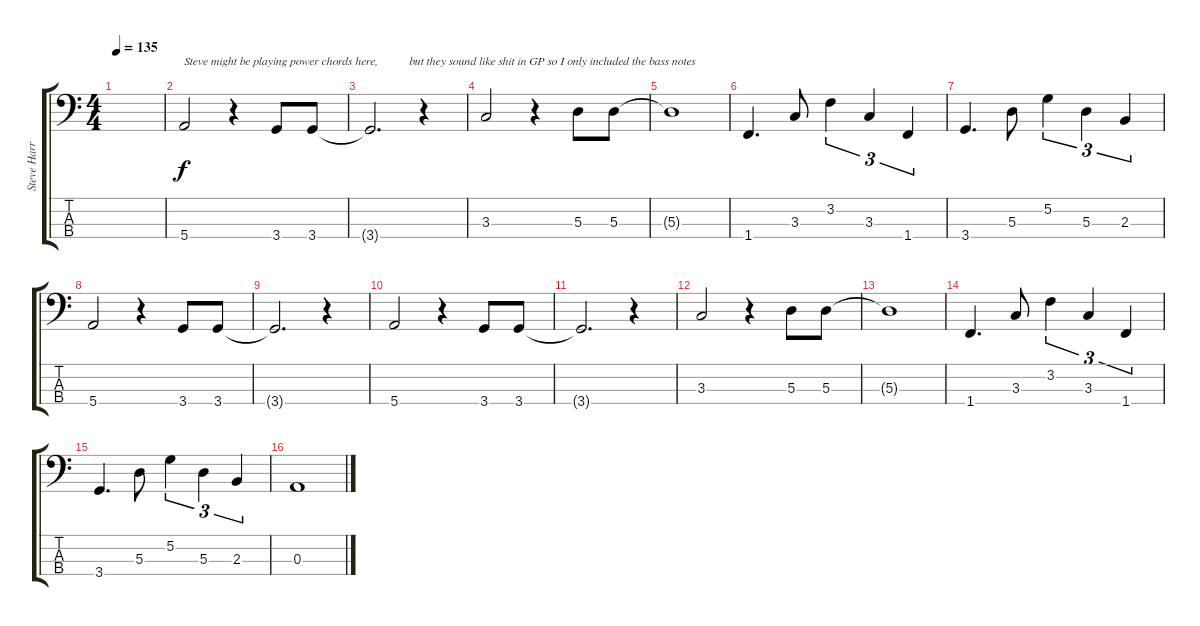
\track ("Steve Harris" "Steve Harr") {instrument electricbassfinger}
\staff {score tabs}
\tuning (G2 D2 A1 E1) {hide}
\ts (4 4)
\tempo 135
\clef f4
\ks c
|
5.4.2{txt "Steve might be playing power chords here,"} r.4 3.4.8 3.4.8 |
3.4{t}.2{d txt "             but they sound like shit in GP "} r.4 |
3.3.2 r.4{txt "    so I only included the bass notes"} 5.3.8 5.3.8 |
5.3{t}.1 |
1.4.4{d} 3.3.8 3.2.4{tu (3 2)} 3.3.4{tu (3 2)} 1.4.4{tu (3 2)} |
3.4.4{d} 5.3.8 5.2.4{tu (3 2)} 5.3.4{tu (3 2)} 2.3.4{tu (3 2)} |
5.4.2 r.4 3.4.8 3.4.8 |
3.4{t}.2{d} r.4 |
5.4.2 r.4 3.4.8 3.4.8 |
3.4{t}.2{d} r.4 |
3.3.2 r.4 5.3.8 5.3.8 |
5.3{t}.1 |
1.4.4{d} 3.3.8 3.2.4{tu (3 2)} 3.3.4{tu (3 2)} 1.4.4{tu (3 2)} |
3.4.4{d} 5.3.8 5.2.4{tu (3 2)} 5.3.4{tu (3 2)} 2.3.4{tu (3 2)} |
0.3.1
